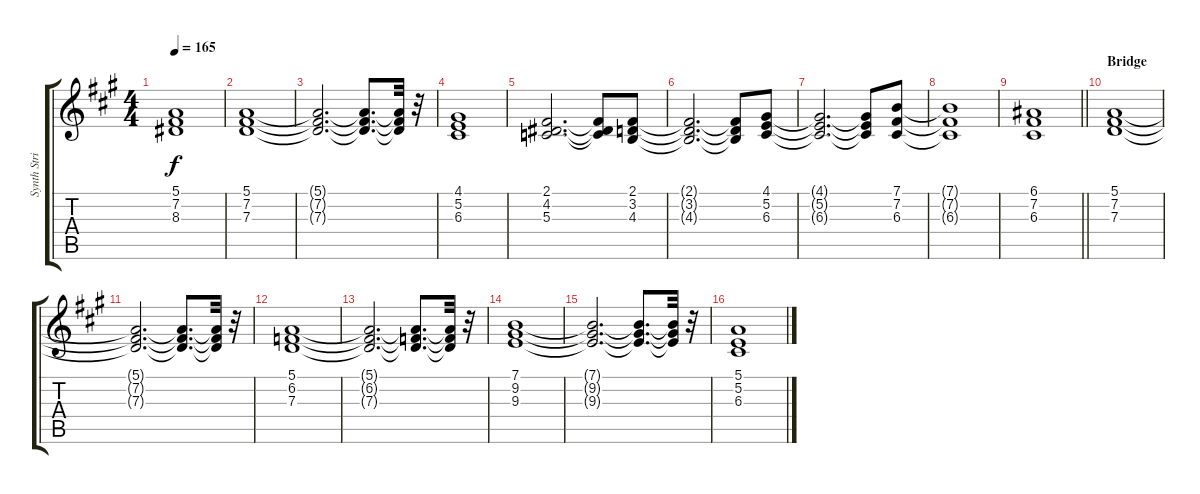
\track ("Synth Strings" "Synth Stri") {instrument pad2warm}
\staff {score tabs}
\tuning (E4 B3 G3 D3 A2 E2) {hide}
\ts (4 4)
\tempo 165
\clef g2
\ks a
(5.1{t} 7.2{t} 8.3{t}).1{dy f} |
(5.1 7.2 7.3).1 |
(5.1{t} 7.2{t} 7.3{t}).2{d} (5.1{t} 7.2{t} 7.3{t}).8{d} (5.1{t} 7.2{t} 7.3{t}).32 r.32 |
(4.1 5.2 6.3).1 |
(2.1 4.2 5.3).2{d} (2.1{t} 4.2{t} 5.3{t}).8 (2.1 3.2 4.3).8 |
(2.1{t} 3.2{t} 4.3{t}).2{d} (2.1{t} 3.2{t} 4.3{t}).8 (4.1 5.2 6.3).8 |
(4.1{t} 5.2{t} 6.3{t}).2{d} (4.1{t} 5.2{t} 6.3{t}).8 (7.1 7.2 6.3).8 |
(7.1{t} 7.2{t} 6.3{t}).1 |
\barLineRight lightlight
(6.1 7.2 6.3).1 |
\section ("" "Bridge")
(5.1 7.2 7.3).1 |
(5.1{t} 7.2{t} 7.3{t}).2{d} (5.1{t} 7.2{t} 7.3{t}).8{d} (5.1{t} 7.2{t} 7.3{t}).32 r.32 |
(5.1 6.2 7.3).1 |
(5.1{t} 6.2{t} 7.3{t}).2{d} (5.1{t} 6.2{t} 7.3{t}).8{d} (5.1{t} 6.2{t} 7.3{t}).32 r.32 |
(7.1 9.2 9.3).1 |
(7.1{t} 9.2{t} 9.3{t}).2{d} (7.1{t} 9.2{t} 9.3{t}).8{d} (7.1{t} 9.2{t} 9.3{t}).32 r.32 |
(5.1 5.2 6.3).1
